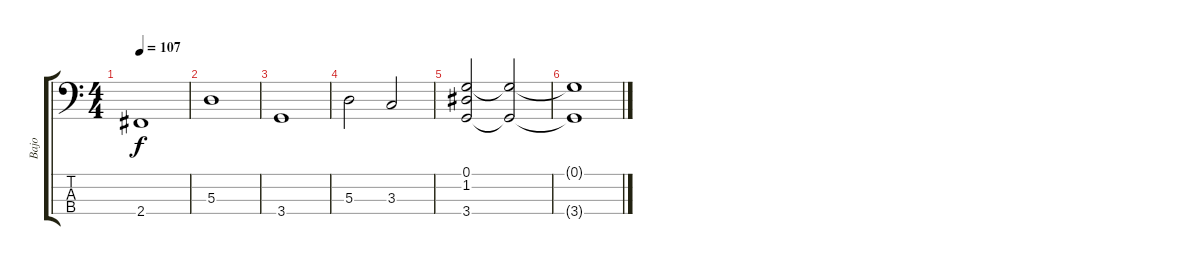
\track ("Bajo" "Bajo") {instrument electricbassfinger}
\staff {score tabs}
\tuning (G2 D2 A1 E1) {hide}
\ts (4 4)
\tempo 107
\clef f4
\ks c
2.4.1{dy f} |
5.3.1 |
3.4.1 |
5.3.2 3.3.2 |
(0.1 1.2 3.4).2 (0.1{t} 3.4{t}).2 |
(0.1{t} 3.4{t}).1
